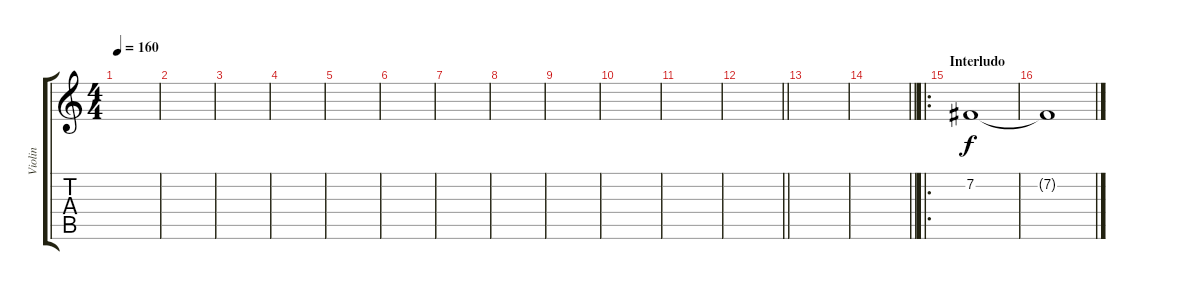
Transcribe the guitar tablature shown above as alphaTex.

\track ("Violin" "Violin") {instrument synthstrings1}
\staff {score tabs}
\tuning (E4 B3 G3 D3 A2 D2) {hide}
\ts (4 4)
\tempo 160
\clef g2
\ks c
|
|
|
|
|
|
|
|
|
|
|
\barLineRight lightlight
|
|
\barLineRight lightlight
|
\ro
\section ("" "Interludo")
7.2.1 |
7.2{t}.1
